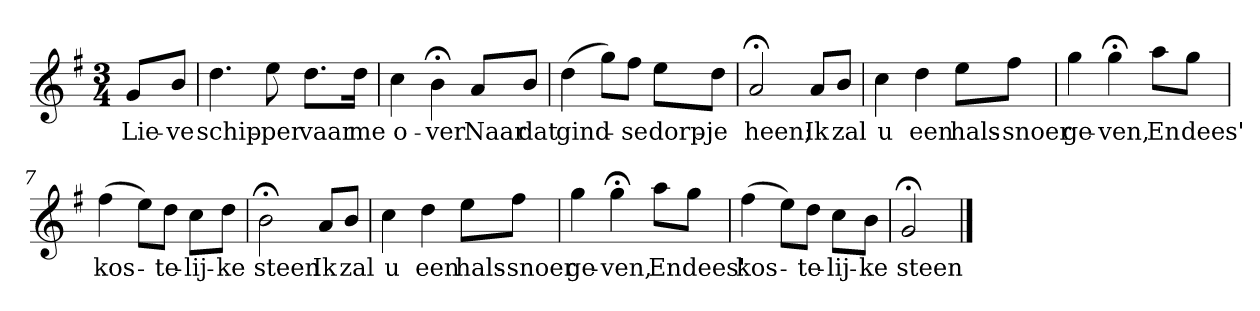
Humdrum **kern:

**kern	**text
*part1	*part1
*staff1	*staff1
*k[f#]	*
*G:	*
*M3/4	*
*MM120	*
=	=
8gL	Lie-
8bJ	-ve
=1	=1
4.dd	schip-
8ee	-per
8.ddL	vaar
16ddJk	me
=2	=2
4cc	o-
4b;<	-ver
8aL	Naar
8bJ	dat
=3	=3
(4dd	gind-
8ggL)	.
8ff#J	-se
8eeL	dorp-
8ddJ	-je
=4	=4
2a;<	heen;
8aL	Ik
8bJ	zal
=5	=5
4cc	u
4dd	een
8eeL	hals-
8ff#J	-snoer
=6	=6
4gg	ge-
4gg;<	-ven,
8aaL	En
8ggJ	dees'
=7	=7
(4ff#	kos-
8eeL)	.
8ddJ	-te-
8ccL	-lij-
8ddJ	-ke
=8	=8
2b;<	steen
8aL	Ik
8bJ	zal
=9	=9
4cc	u
4dd	een
8eeL	hals-
8ff#J	-snoer
=10	=10
4gg	ge-
4gg;<	-ven,
8aaL	En
8ggJ	dees'
=11	=11
(4ff#	kos-
8eeL)	.
8ddJ	-te-
8ccL	-lij-
8bJ	-ke
=12	=12
2g;<	steen
==	==
*-	*-
